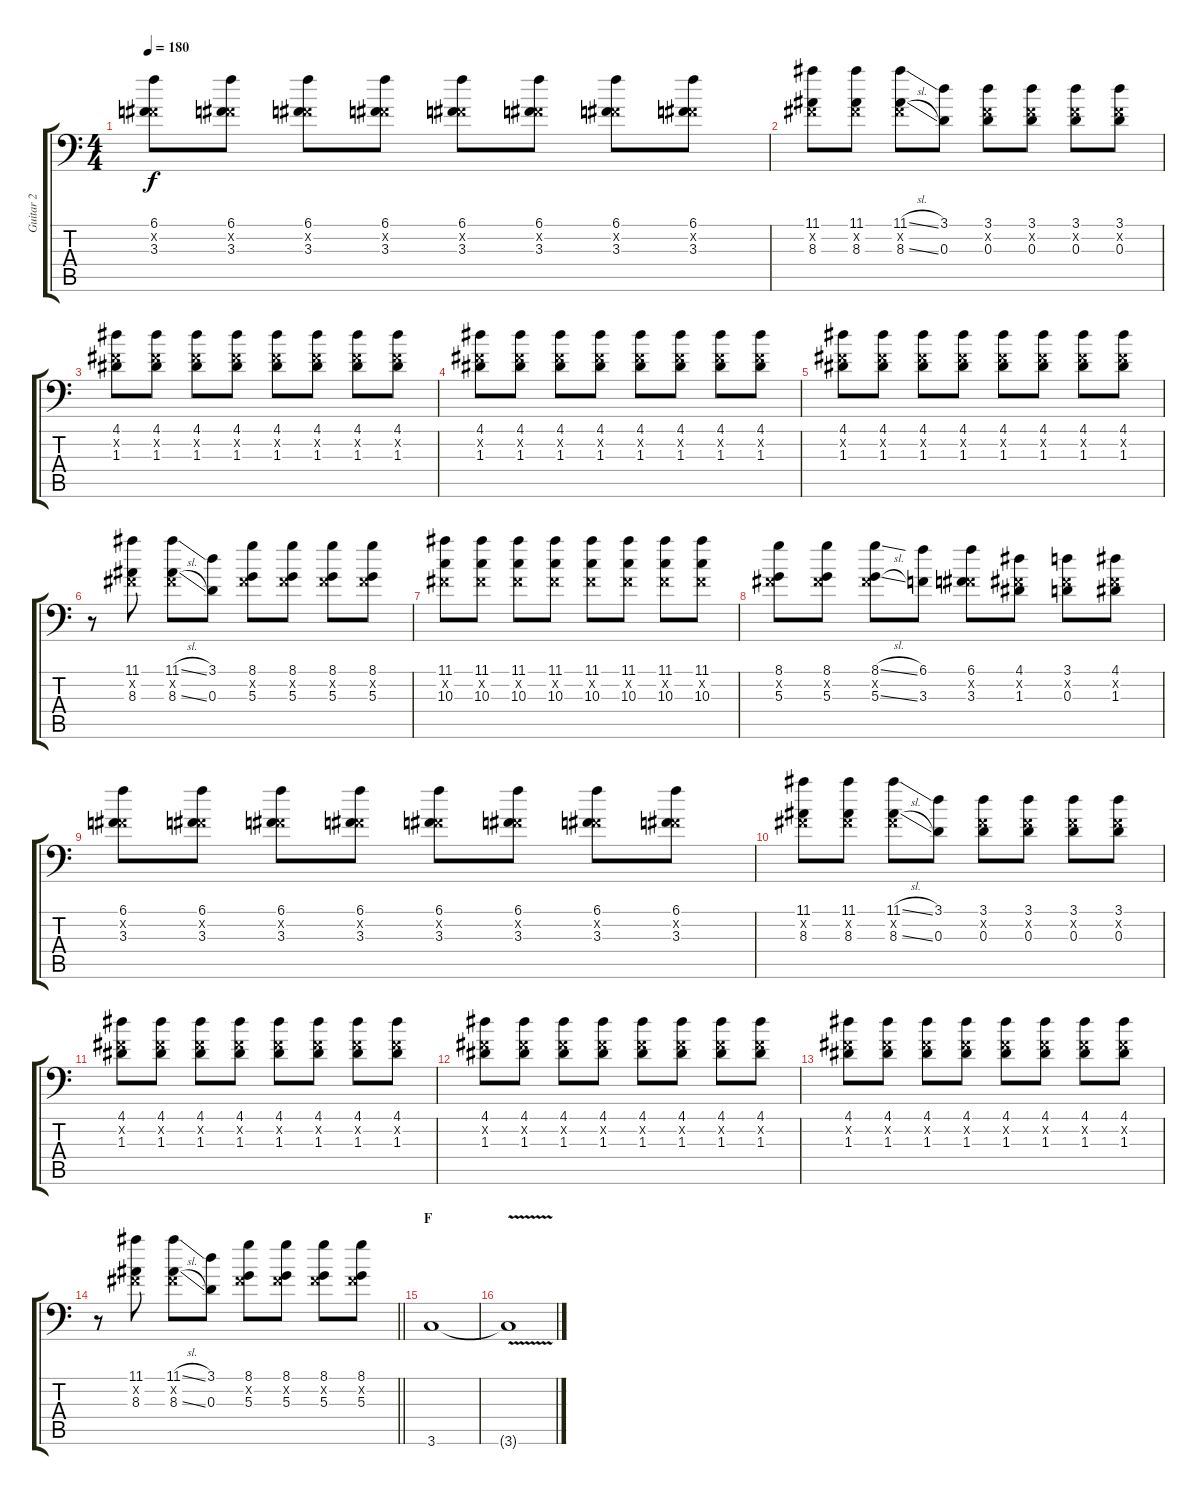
\track ("Guitar 2" "Guitar 2") {instrument distortionguitar}
\staff {score tabs}
\tuning (B3 Gb3 D3 A2 E2 A1) {hide}
\ts (4 4)
\tempo 180
\clef f4
\ks c
(6.1 0.2{x} 3.3).8{dy f} (6.1 0.2{x} 3.3).8 (6.1 0.2{x} 3.3).8 (6.1 0.2{x} 3.3).8 (6.1 0.2{x} 3.3).8 (6.1 0.2{x} 3.3).8 (6.1 0.2{x} 3.3).8 (6.1 0.2{x} 3.3).8 |
(11.1 0.2{x} 8.3).8 (11.1 0.2{x} 8.3).8 (11.1{sl} 0.2{x} 8.3{sl}).8 (3.1 0.3).8 (3.1 0.2{x} 0.3).8 (3.1 0.2{x} 0.3).8 (3.1 0.2{x} 0.3).8 (3.1 0.2{x} 0.3).8 |
(4.1 0.2{x} 1.3).8 (4.1 0.2{x} 1.3).8 (4.1 0.2{x} 1.3).8 (4.1 0.2{x} 1.3).8 (4.1 0.2{x} 1.3).8 (4.1 0.2{x} 1.3).8 (4.1 0.2{x} 1.3).8 (4.1 0.2{x} 1.3).8 |
(4.1 0.2{x} 1.3).8 (4.1 0.2{x} 1.3).8 (4.1 0.2{x} 1.3).8 (4.1 0.2{x} 1.3).8 (4.1 0.2{x} 1.3).8 (4.1 0.2{x} 1.3).8 (4.1 0.2{x} 1.3).8 (4.1 0.2{x} 1.3).8 |
(4.1 0.2{x} 1.3).8 (4.1 0.2{x} 1.3).8 (4.1 0.2{x} 1.3).8 (4.1 0.2{x} 1.3).8 (4.1 0.2{x} 1.3).8 (4.1 0.2{x} 1.3).8 (4.1 0.2{x} 1.3).8 (4.1 0.2{x} 1.3).8 |
r.8 (11.1 0.2{x} 8.3).8 (11.1{sl} 0.2{x} 8.3{sl}).8 (3.1 0.3).8 (8.1 0.2{x} 5.3).8 (8.1 0.2{x} 5.3).8 (8.1 0.2{x} 5.3).8 (8.1 0.2{x} 5.3).8 |
(11.1 0.2{x} 10.3).8 (11.1 0.2{x} 10.3).8 (11.1 0.2{x} 10.3).8 (11.1 0.2{x} 10.3).8 (11.1 0.2{x} 10.3).8 (11.1 0.2{x} 10.3).8 (11.1 0.2{x} 10.3).8 (11.1 0.2{x} 10.3).8 |
(8.1 0.2{x} 5.3).8 (8.1 0.2{x} 5.3).8 (8.1{sl} 0.2{x} 5.3{sl}).8 (6.1 3.3).8 (6.1 0.2{x} 3.3).8 (4.1 0.2{x} 1.3).8 (3.1 0.2{x} 0.3).8 (4.1 0.2{x} 1.3).8 |
(6.1 0.2{x} 3.3).8 (6.1 0.2{x} 3.3).8 (6.1 0.2{x} 3.3).8 (6.1 0.2{x} 3.3).8 (6.1 0.2{x} 3.3).8 (6.1 0.2{x} 3.3).8 (6.1 0.2{x} 3.3).8 (6.1 0.2{x} 3.3).8 |
(11.1 0.2{x} 8.3).8 (11.1 0.2{x} 8.3).8 (11.1{sl} 0.2{x} 8.3{sl}).8 (3.1 0.3).8 (3.1 0.2{x} 0.3).8 (3.1 0.2{x} 0.3).8 (3.1 0.2{x} 0.3).8 (3.1 0.2{x} 0.3).8 |
(4.1 0.2{x} 1.3).8 (4.1 0.2{x} 1.3).8 (4.1 0.2{x} 1.3).8 (4.1 0.2{x} 1.3).8 (4.1 0.2{x} 1.3).8 (4.1 0.2{x} 1.3).8 (4.1 0.2{x} 1.3).8 (4.1 0.2{x} 1.3).8 |
(4.1 0.2{x} 1.3).8 (4.1 0.2{x} 1.3).8 (4.1 0.2{x} 1.3).8 (4.1 0.2{x} 1.3).8 (4.1 0.2{x} 1.3).8 (4.1 0.2{x} 1.3).8 (4.1 0.2{x} 1.3).8 (4.1 0.2{x} 1.3).8 |
(4.1 0.2{x} 1.3).8 (4.1 0.2{x} 1.3).8 (4.1 0.2{x} 1.3).8 (4.1 0.2{x} 1.3).8 (4.1 0.2{x} 1.3).8 (4.1 0.2{x} 1.3).8 (4.1 0.2{x} 1.3).8 (4.1 0.2{x} 1.3).8 |
\barLineRight lightlight
r.8 (11.1 0.2{x} 8.3).8 (11.1{sl} 0.2{x} 8.3{sl}).8 (3.1 0.3).8 (8.1 0.2{x} 5.3).8 (8.1 0.2{x} 5.3).8 (8.1 0.2{x} 5.3).8 (8.1 0.2{x} 5.3).8 |
\section ("" "F")
3.6.1 |
3.6{v t}.1
